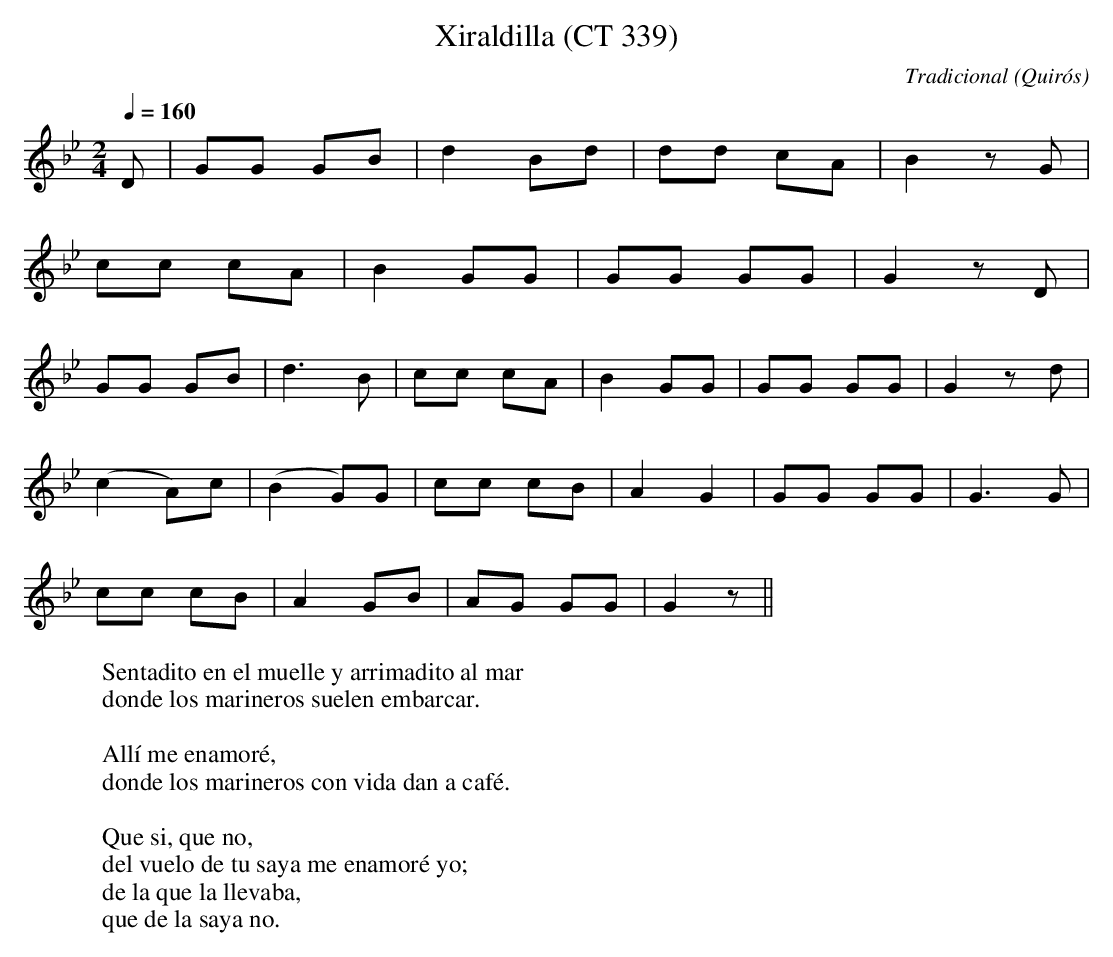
X:1
T:Xiraldilla (CT 339)
C:Tradicional
O:Quirós
M:2/4
L:1/8
Q:1/4=160
W:Sentadito en el muelle y arrimadito al mar
W:donde los marineros suelen embarcar.
W:
W:Allí me enamoré,
W:donde los marineros con vida dan a café.
W:
W:Que si, que no,
W:del vuelo de tu saya me enamoré yo;
W:de la que la llevaba,
W:que de la saya no.
K:Gm
D|GG GB|d2 Bd|dd cA|B2 zG|
cc cA|B2 GG|GG GG|G2 zD|
GG GB|d3 B|cc cA|B2 GG|GG GG|G2 zd|
(c2 A)c|(B2 G)G|cc cB|A2 G2|GG GG|G3 G|
cc cB|A2 GB|AG GG|G2 z||
